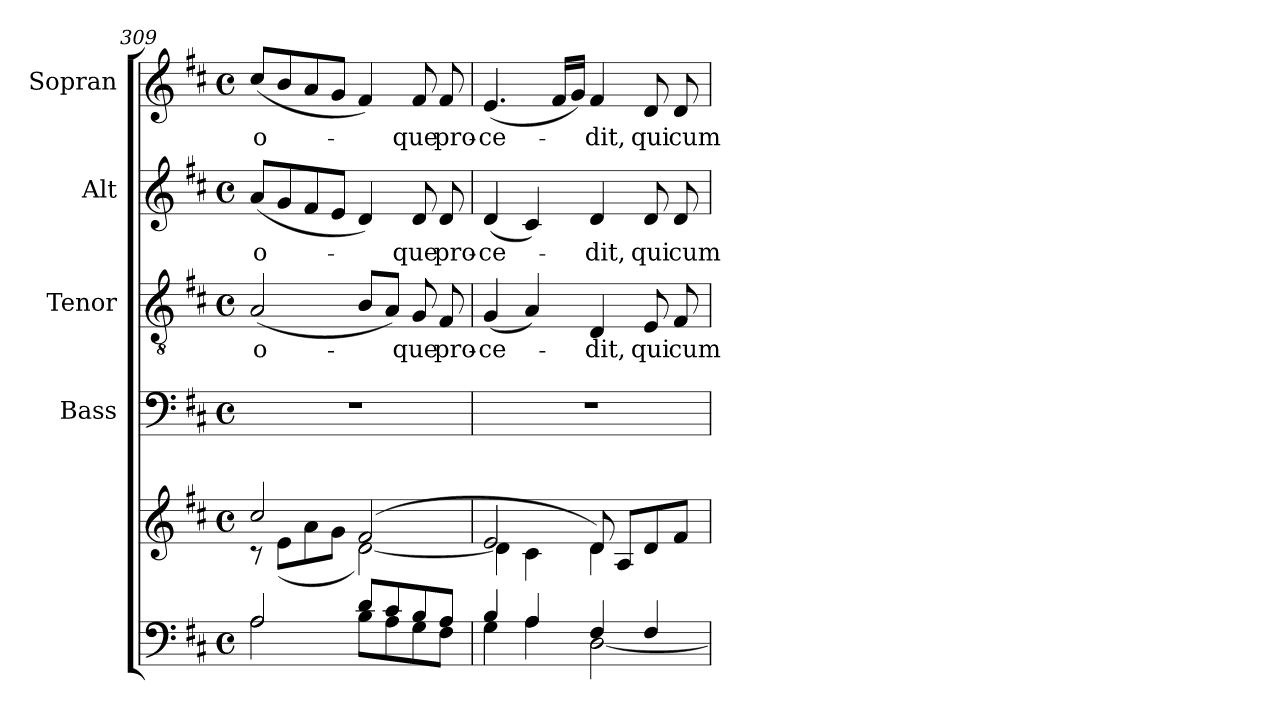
**kern	**kern	**kern	**kern	**text	**kern	**text	**kern	**text
*part5	*part5	*part4	*part3	*part3	*part2	*part2	*part1	*part1
*staff6	*staff5	*staff4	*staff3	*staff3	*staff2	*staff2	*staff1	*staff1
*	*	*I"Bass	*I"Tenor	*	*I"Alt	*	*I"Sopran	*
*	*	*I'B.	*I'T.	*	*I'A.	*	*I'S.	*
*clefF4	*clefG2	*clefF4	*clefGv2	*	*clefG2	*	*clefG2	*
*k[f#c#]	*k[f#c#]	*k[f#c#]	*k[f#c#]	*	*k[f#c#]	*	*k[f#c#]	*
*D:	*D:	*D:	*D:	*	*D:	*	*D:	*
*M4/4	*M4/4	*M4/4	*M4/4	*	*M4/4	*	*M4/4	*
*met(c)	*met(c)	*met(c)	*met(c)	*	*met(c)	*	*met(c)	*
=309	=309	=309	=309	=309	=309	=309	=309	=309
*^	*^	*	*	*	*	*	*	*
!	!	!	!	!	!	!LO:LY:b	!	!LO:LY:b	!	!LO:LY:b
2A/	2A\	2cc#/	8rc	1r	(<2A/	-o-	(<8a/L	-o-	(<8cc#/L	-o-
.	.	.	(<8e\L	.	.	.	8g/	.	8b/	.
.	.	.	8a\	.	.	.	8f#/	.	8a/	.
.	.	.	8g\J	.	.	.	8e/J	.	8g/J	.
8d/L	8B\L	(2f#/	[<2d\)	.	8B/L	.	4d/)	.	4f#/)	.
8c#/	8A\	.	.	.	8A/J)	.	.	.	.	.
!	!	!	!	!	!	!LO:LY:b	!	!LO:LY:b	!	!LO:LY:b
8B/	8G\	.	.	.	8G/	-que	8d/	-que	8f#/	-que
!	!	!	!	!	!	!LO:LY:b	!	!LO:LY:b	!	!LO:LY:b
8A/J	8F#\J	.	.	.	8F#/	pro-	8d/	pro-	8f#/	pro-
!!LO:PB:g=z
=310	=310	=310	=310	=310	=310	=310	=310	=310	=310	=310
!	!	!	!	!	!	!LO:LY:b	!	!LO:LY:b	!	!LO:LY:b
4B/	4G\	2e/	4d\]	1r	(<4G/	-ce-	(<4d/	-ce-	(<4.e/	-ce-
4A/	4A\	.	4c#\	.	4A/)	.	4c#/)	.	.	.
.	.	.	.	.	.	.	.	.	16f#/LL	.
.	.	.	.	.	.	.	.	.	16g/JJ)	.
!	!	!	!	!	!	!LO:LY:b	!	!LO:LY:b	!	!LO:LY:b
4F#/	[<2D\	8d/)	4d\	.	4D/	-dit,	4d/	-dit,	4f#/	-dit,
.	.	8A/L	.	.	.	.	.	.	.	.
!	!	!	!	!	!	!LO:LY:b	!	!LO:LY:b	!	!LO:LY:b
4F#/	.	8d/	4ryy	.	8E/	qui	8d/	qui	8d/	qui
!	!	!	!	!	!	!LO:LY:b	!	!LO:LY:b	!	!LO:LY:b
.	.	8f#/J	.	.	8F#/	cum	8d/	cum	8d/	cum
*v	*v	*	*	*	*	*	*	*	*	*
*	*v	*v	*	*	*	*	*	*	*
=	=	=	=	=	=	=	=	=
*-	*-	*-	*-	*-	*-	*-	*-	*-
